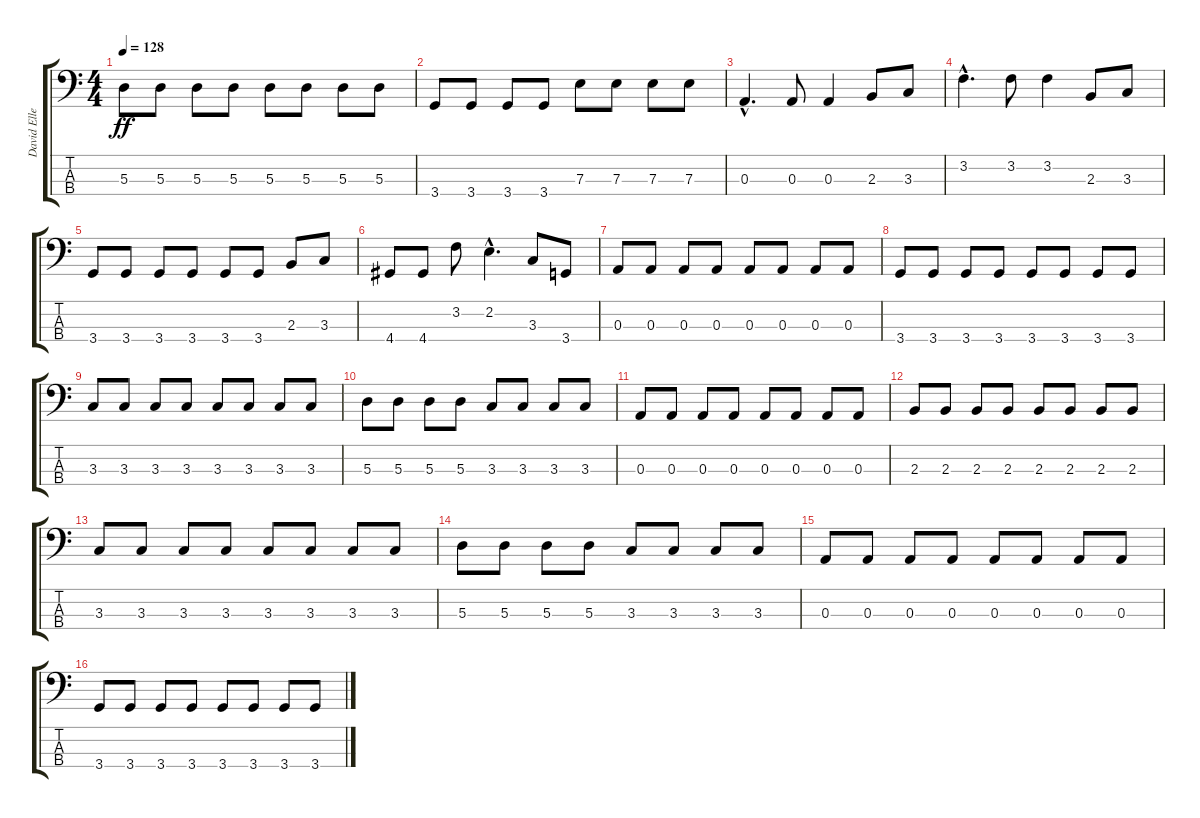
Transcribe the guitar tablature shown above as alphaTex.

\track ("David Ellefson" "David Elle") {instrument acousticguitarnylon}
\staff {score tabs}
\tuning (G2 D2 A1 E1) {hide}
\ts (4 4)
\tempo 128
\clef f4
\ks c
5.3.8{dy ff} 5.3.8 5.3.8 5.3.8 5.3.8 5.3.8 5.3.8 5.3.8 |
3.4.8 3.4.8 3.4.8 3.4.8 7.3.8 7.3.8 7.3.8 7.3.8 |
0.3{hac}.4{d} 0.3.8 0.3.4 2.3.8 3.3.8 |
3.2{hac}.4{d} 3.2.8 3.2.4 2.3.8 3.3.8 |
3.4.8 3.4.8 3.4.8 3.4.8 3.4.8 3.4.8 2.3.8 3.3.8 |
4.4.8 4.4.8 3.2.8 2.2{hac}.4{d} 3.3.8 3.4.8 |
0.3.8 0.3.8 0.3.8 0.3.8 0.3.8 0.3.8 0.3.8 0.3.8 |
3.4.8 3.4.8 3.4.8 3.4.8 3.4.8 3.4.8 3.4.8 3.4.8 |
3.3.8 3.3.8 3.3.8 3.3.8 3.3.8 3.3.8 3.3.8 3.3.8 |
5.3.8 5.3.8 5.3.8 5.3.8 3.3.8 3.3.8 3.3.8 3.3.8 |
0.3.8 0.3.8 0.3.8 0.3.8 0.3.8 0.3.8 0.3.8 0.3.8 |
2.3.8 2.3.8 2.3.8 2.3.8 2.3.8 2.3.8 2.3.8 2.3.8 |
3.3.8 3.3.8 3.3.8 3.3.8 3.3.8 3.3.8 3.3.8 3.3.8 |
5.3.8 5.3.8 5.3.8 5.3.8 3.3.8 3.3.8 3.3.8 3.3.8 |
0.3.8 0.3.8 0.3.8 0.3.8 0.3.8 0.3.8 0.3.8 0.3.8 |
3.4.8 3.4.8 3.4.8 3.4.8 3.4.8 3.4.8 3.4.8 3.4.8
